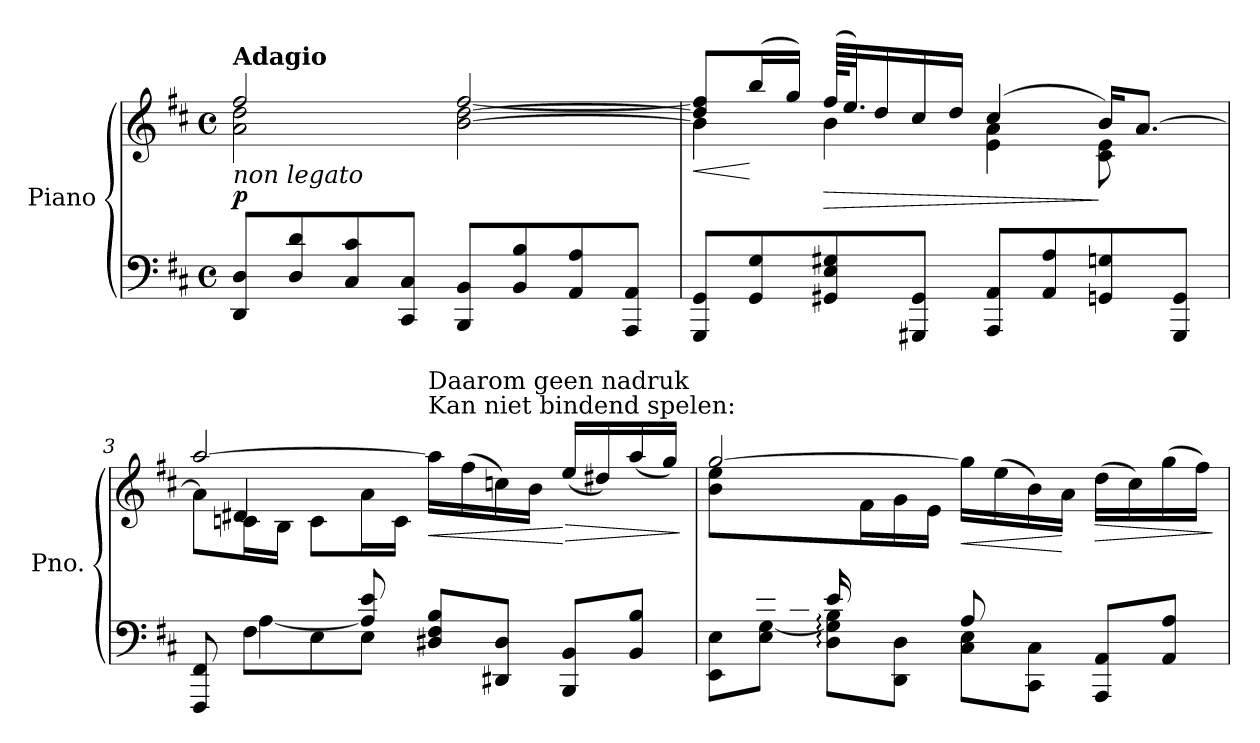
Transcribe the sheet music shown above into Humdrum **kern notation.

**kern	**kern	**dynam
*part1	*part1	*part1
*staff2	*staff1	*staff1/2
*I"Piano	*	*
*I'Pno.	*	*
*clefF4	*clefG2	*
*k[f#c#]	*k[f#c#]	*
*M4/4	*M4/4	*
*met(c)	*met(c)	*
=1	=1	=1
*	*^	*
!	!LO:TX:a:B:t=Adagio	!	!
!LO:TX:a:i:t=non legato	!	!	!
!	!	!	!LO:DY:a=2
8DD/ 8D/L	2a\< 2dd\<	2ff#/	p
8D/ 8d/	.	.	.
8C#/ 8c#/	.	.	.
8CC#/ 8C#/J	.	.	.
8BBB/ 8BB/L	[2b\< [2dd\<	[2ff#/	.
8BB/ 8B/	.	.	.
8AA/ 8A/	.	.	.
8AAA/ 8AA/J	.	.	.
=2	=2	=2	=2
!	!	!	!LO:HP:b
8GGG/ 8GG/L	8dd/] 8ff#/]L	4b\]	<
8GG/ 8Gi/	(>16bbi/L	.	[
.	16gg/JJ)	.	.
!	!	!	!LO:HP:b
8GG#X/ 8E/ 8G#Xi/	(>64ff#i/KLLL	4b\	>
.	32.ee/J)	.	.
.	16dd/	.	.
8GGG#X/ 8GG#i/J	16cc#i/	.	.
.	16dd/JJ	.	.
8AAA/ 8AA/L	(>4cc#/	4e\ 4a\	.
8AA/ 8A/	.	.	.
8GGn/ 8Gni/	16bi/KL)	8c#\ 8e\	]
.	[8.a/J	.	.
8GGG#/ 8GG/J	.	8ryy	.
!!LO:LB:g=z
=3	=3	=3	=3
*^	*	*^	*
8FFF#/ 8FF#/	8ryy	[2aa/	8a\L]	8ryy	.
8F#<\L	[4A<\	.	(<16cn\L	4d#X/	.
.	.	.	16B\JJ	.	.
8E\	.	.	8c\L	.	.
8E\J	8A/] 8e/	.	16a<\L	2ryy	.
.	.	.	16c<\JJ	.	.
!	!	!LO:TX:a:t=Kan niet bindend spelen&colon;	!	!	!
!	!	!LO:TX:a:t=Daarom geen nadruk	!	!	!
!	!	!	!	!	!LO:HP:b
8D#X/ 8F#/ 8B/L)	2ryy	16aai\LL]	4ryy	.	<
.	.	(>16ff#\	.	.	.
8DD#X/ 8D#/J	.	16ccn\)	.	.	.
.	.	16b\JJ	.	.	.
!	!	!	!	!	!LO:HP:n=1:b
8BBB/ 8BB/L	.	16rGGyy	(>16ee/LL	.	[ >
.	.	16rBByy	16dd#X/)	.	.
8BB/ 8B/J	.	16rBByy	(>16aa/	8ryy	.
.	.	16rBByy	16gg/JJ)	.	.
*v	*v	*	*	*	*
*	*v	*v	*v	*
.	.	]
=4	=4	=4
*^	*^	*
*	*^	*	*	*
8ryy	8EE\ 8E\L	2ryy	[2gg/	8b\> 8ee\>L	.
16e/L	8E\ [8G\J	.	.	8.ryy	.
16dn</JJ	.	.	.	.	.
16e/LL	8D\: 8G\]: 8B\:L	.	.	.	.
2ryy	.	.	.	16f#<\	.
.	8DD\ 8D\J	.	.	16g<\	.
.	.	.	.	16e<\JJ	.
!	!	!	!	!	!LO:HP:b
.	8C#\< 8E\<L	8A/	16gg\LL]	2ryy	<
.	.	.	(>16ee\	.	.
.	8CC#\ 8C#\J	4.ryy	16b\)	.	.
.	.	.	16a\JJ	.	[
!	!	!	!	!	!LO:HP:b
.	8AAA/ 8AA/L	.	(>16dd\LL	.	>
8.ryy	.	.	16cc#\)	.	.
.	8AA/ 8A/J	.	(>16gg\	.	.
.	.	.	16ff#\JJ)	.	.
*v	*v	*v	*	*	*
*	*v	*v	*
.	.	]
=	=	=
*-	*-	*-
